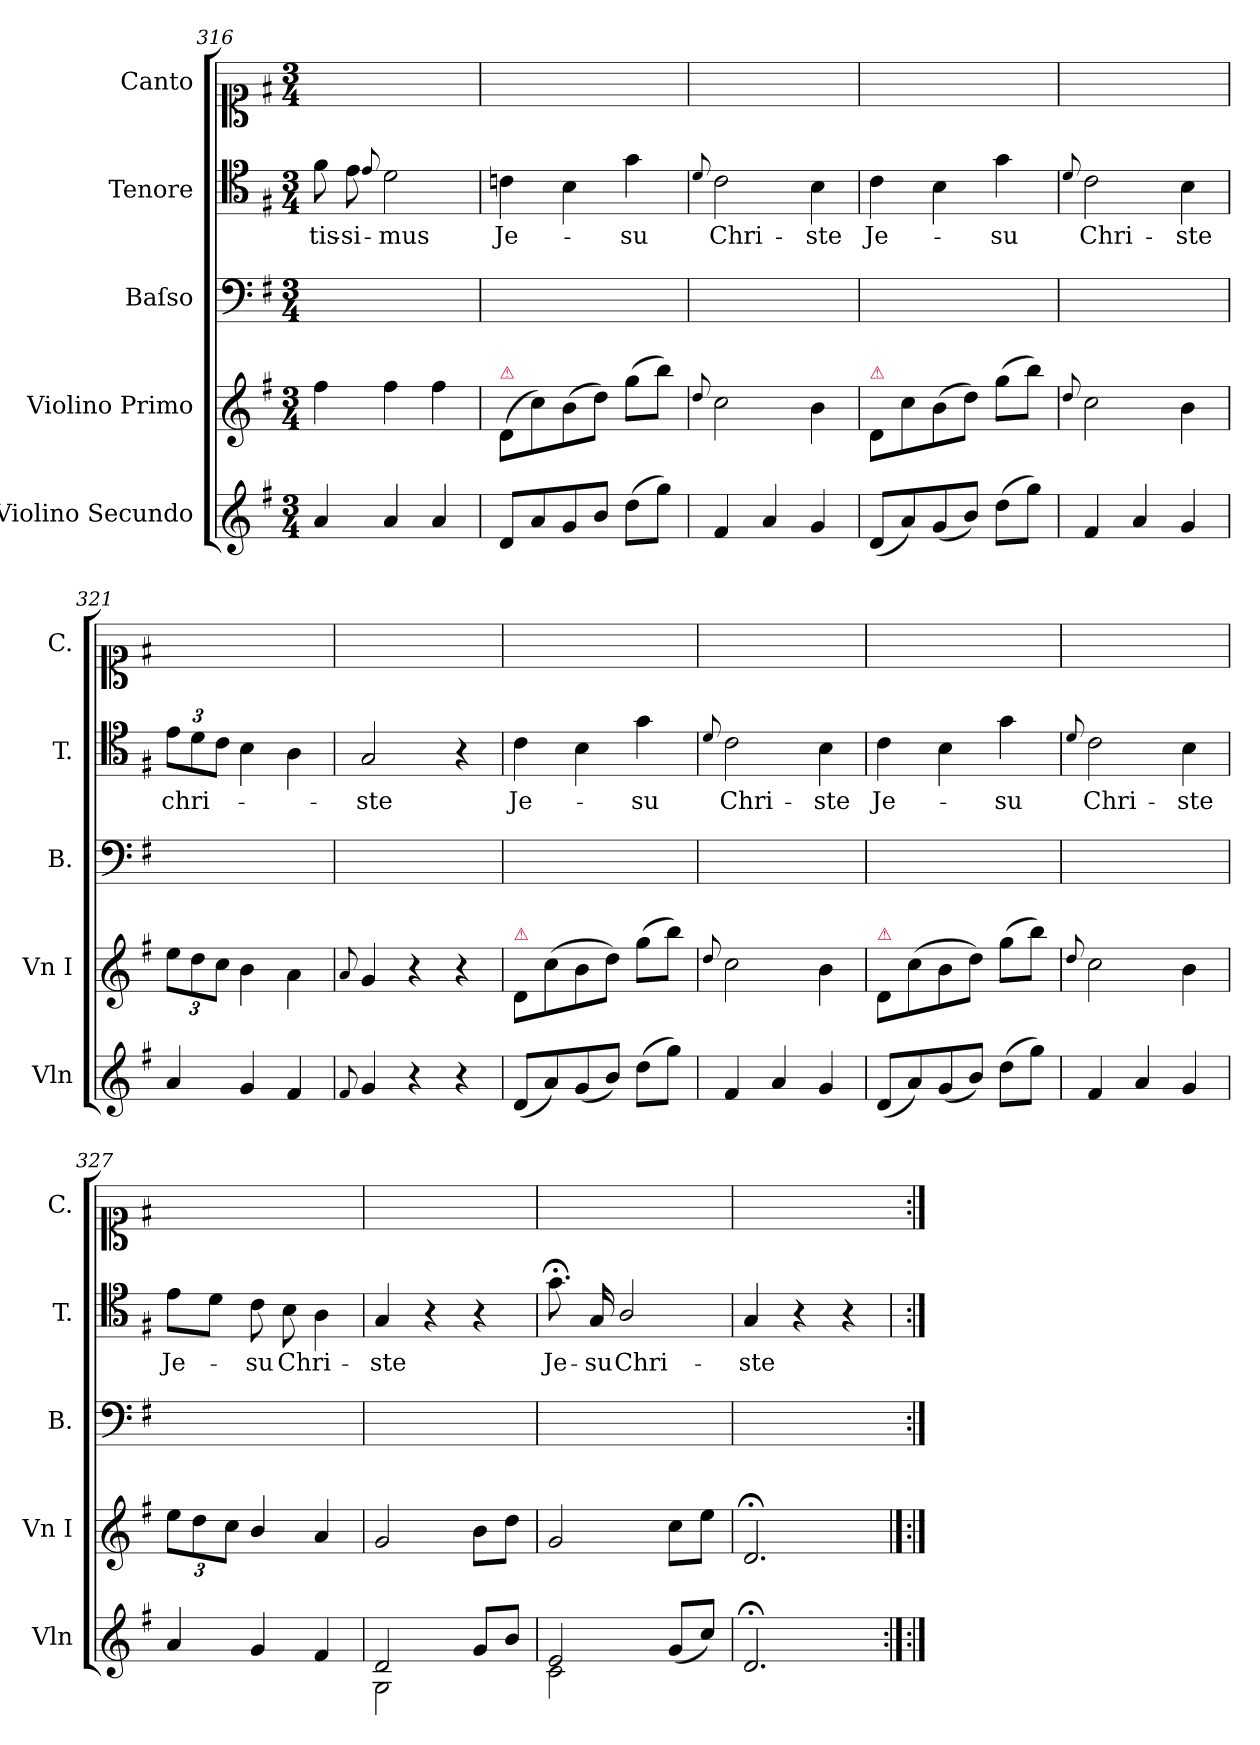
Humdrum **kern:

**kern	**dynam	**kern	**dynam	**kern	**kern	**text	**kern
*part5	*part5	*part4	*part4	*part3	*part2	*part2	*part1
*staff5	*staff5	*staff4	*staff4	*staff3	*staff2	*staff2	*staff1
*I"Violino Secundo	*	*I"Violino Primo	*	*I"Baſso	*I"Tenore	*	*I"Canto
*I'Vln	*	*I'Vn I	*	*I'B.	*I'T.	*	*I'C.
*clefG2	*	*clefG2	*	*clefF4	*clefC4	*	*clefC1
*k[f#]	*	*k[f#]	*	*k[f#]	*k[f#]	*	*k[f#]
*M3/4	*	*M3/4	*	*M3/4	*M3/4	*	*M3/4
=316	=316	=316	=316	=316	=316	=316	=316
4a/	.	4ff#\	.	2.ryy	8f#\	-tis-	2.ryy
.	.	.	.	.	8e\	-si-	.
.	.	.	.	.	8qqe/	.	.
4a/	.	4ff#\	.	.	2d\	-mus	.
4a/	.	4ff#\	.	.	.	.	.
=317	=317	=317	=317	=317	=317	=317	=317
!	!	!LO:TX:a:color=crimson:t=⚠	!	!	!	!	!
8d/L	.	(8d/L	.	2.ryy	4cn\	Je-	2.ryy
8a/	.	8cc\)	.	.	.	.	.
8g/	.	(8b\	.	.	4B\	.	.
8b/J	.	8dd\J)	.	.	.	.	.
(8dd\L	.	(8gg\L	.	.	4g\	-su	.
8gg\J)	.	8bb\J)	.	.	.	.	.
=318	=318	=318	=318	=318	=318	=318	=318
.	.	8qqdd/	.	.	8qqd/	.	.
4f#/	.	2cc\	.	2.ryy	2c\	Chri-	2.ryy
4a/	.	.	.	.	.	.	.
4g/	.	4b\	.	.	4B\	-ste	.
=319	=319	=319	=319	=319	=319	=319	=319
!	!	!LO:TX:a:color=crimson:t=⚠	!	!	!	!	!
(8d/L	.	8d/L	.	2.ryy	4c\	Je-	2.ryy
8a/)	.	8cc\	.	.	.	.	.
(8g/	.	(8b\	.	.	4B\	.	.
8b/J)	.	8dd\J)	.	.	.	.	.
(8dd\L	.	(8gg\L	.	.	4g\	-su	.
8gg\J)	.	8bb\J)	.	.	.	.	.
=320	=320	=320	=320	=320	=320	=320	=320
.	.	8qqdd/	.	.	8qqd/	.	.
4f#/	.	2cc\	.	2.ryy	2c\	Chri-	2.ryy
4a/	.	.	.	.	.	.	.
4g/	.	4b\	.	.	4B\	-ste	.
=321	=321	=321	=321	=321	=321	=321	=321
4a/	.	12ee\L	.	2.ryy	12e\L	chri-	2.ryy
.	.	12dd\	.	.	12d\	.	.
.	.	12cc\J	.	.	12c\J	.	.
4g/	.	4b\	.	.	4B\	.	.
4f#/	.	4a\	.	.	4A\	.	.
=322	=322	=322	=322	=322	=322	=322	=322
8qqf#/	.	8qqa/	.	.	.	.	.
4g/	.	4g/	.	2.ryy	2G/	-ste	2.ryy
4r	.	4r	.	.	.	.	.
4r	.	4r	.	.	4r	.	.
=323	=323	=323	=323	=323	=323	=323	=323
!	!	!LO:TX:a:color=crimson:t=⚠	!	!	!	!	!
(8d/L	.	8d/L	.	2.ryy	4c\	Je-	2.ryy
8a/)	.	(8cc\	.	.	.	.	.
(8g/	.	8b\	.	.	4B\	.	.
8b/J)	.	8dd\J)	.	.	.	.	.
(8dd\L	.	(8gg\L	.	.	4g\	-su	.
8gg\J)	.	8bb\J)	.	.	.	.	.
=324	=324	=324	=324	=324	=324	=324	=324
.	.	8qqdd/	.	.	8qqd/	.	.
4f#/	.	2cc\	.	2.ryy	2c\	Chri-	2.ryy
4a/	.	.	.	.	.	.	.
4g/	.	4b\	.	.	4B\	-ste	.
=325	=325	=325	=325	=325	=325	=325	=325
!	!	!LO:TX:a:color=crimson:t=⚠	!	!	!	!	!
(8d/L	.	8d/L	.	2.ryy	4c\	Je-	2.ryy
8a/)	.	(8cc\	.	.	.	.	.
(8g/	.	8b\	.	.	4B\	.	.
8b/J)	.	8dd\J)	.	.	.	.	.
(8dd\L	.	(8gg\L	.	.	4g\	-su	.
8gg\J)	.	8bb\J)	.	.	.	.	.
=326	=326	=326	=326	=326	=326	=326	=326
.	.	8qqdd/	.	.	8qqd/	.	.
4f#/	.	2cc\	.	2.ryy	2c\	Chri-	2.ryy
4a/	.	.	.	.	.	.	.
4g/	.	4b\	.	.	4B\	-ste	.
=327	=327	=327	=327	=327	=327	=327	=327
4a/	.	12ee\L	.	2.ryy	8e\L	Je-	2.ryy
.	.	12dd\	.	.	.	.	.
.	.	.	.	.	8d\J	.	.
.	.	12cc\J	.	.	.	.	.
4g/	.	4b/	.	.	8c\	-su	.
.	.	.	.	.	8B\	Chri-	.
4f#/	.	4a/	.	.	4A\	.	.
=328	=328	=328	=328	=328	=328	=328	=328
*^	*	*	*	*	*	*	*
2d/	2G\	for	2g/	for	2.ryy	4G/	-ste	2.ryy
.	.	.	.	.	.	4r	.	.
8g/L	4ryy	.	8b\L	.	.	4r	.	.
8b/J	.	.	8dd\J	.	.	.	.	.
=329	=329	=329	=329	=329	=329	=329	=329	=329
2e/	2c\	.	2g/	.	2.ryy	8.g;<\	Je-	2.ryy
.	.	.	.	.	.	16G/	-su	.
.	.	.	.	.	.	2A/	Chri-	.
(8g/L	4ryy	.	8cc\L	.	.	.	.	.
8cc/J)	.	.	8ee\J	.	.	.	.	.
*v	*v	*	*	*	*	*	*	*
=330	=330	=330	=330	=330	=330	=330	=330
2.d;</	.	2.d;</	.	2.ryy	4G/	-ste	2.ryy
.	.	.	.	.	4r	.	.
.	.	.	.	.	4r	.	.
=:|!	=	==	=	=	=	=	=
*-	*-	*-	*-	*-	*-	*-	*-
